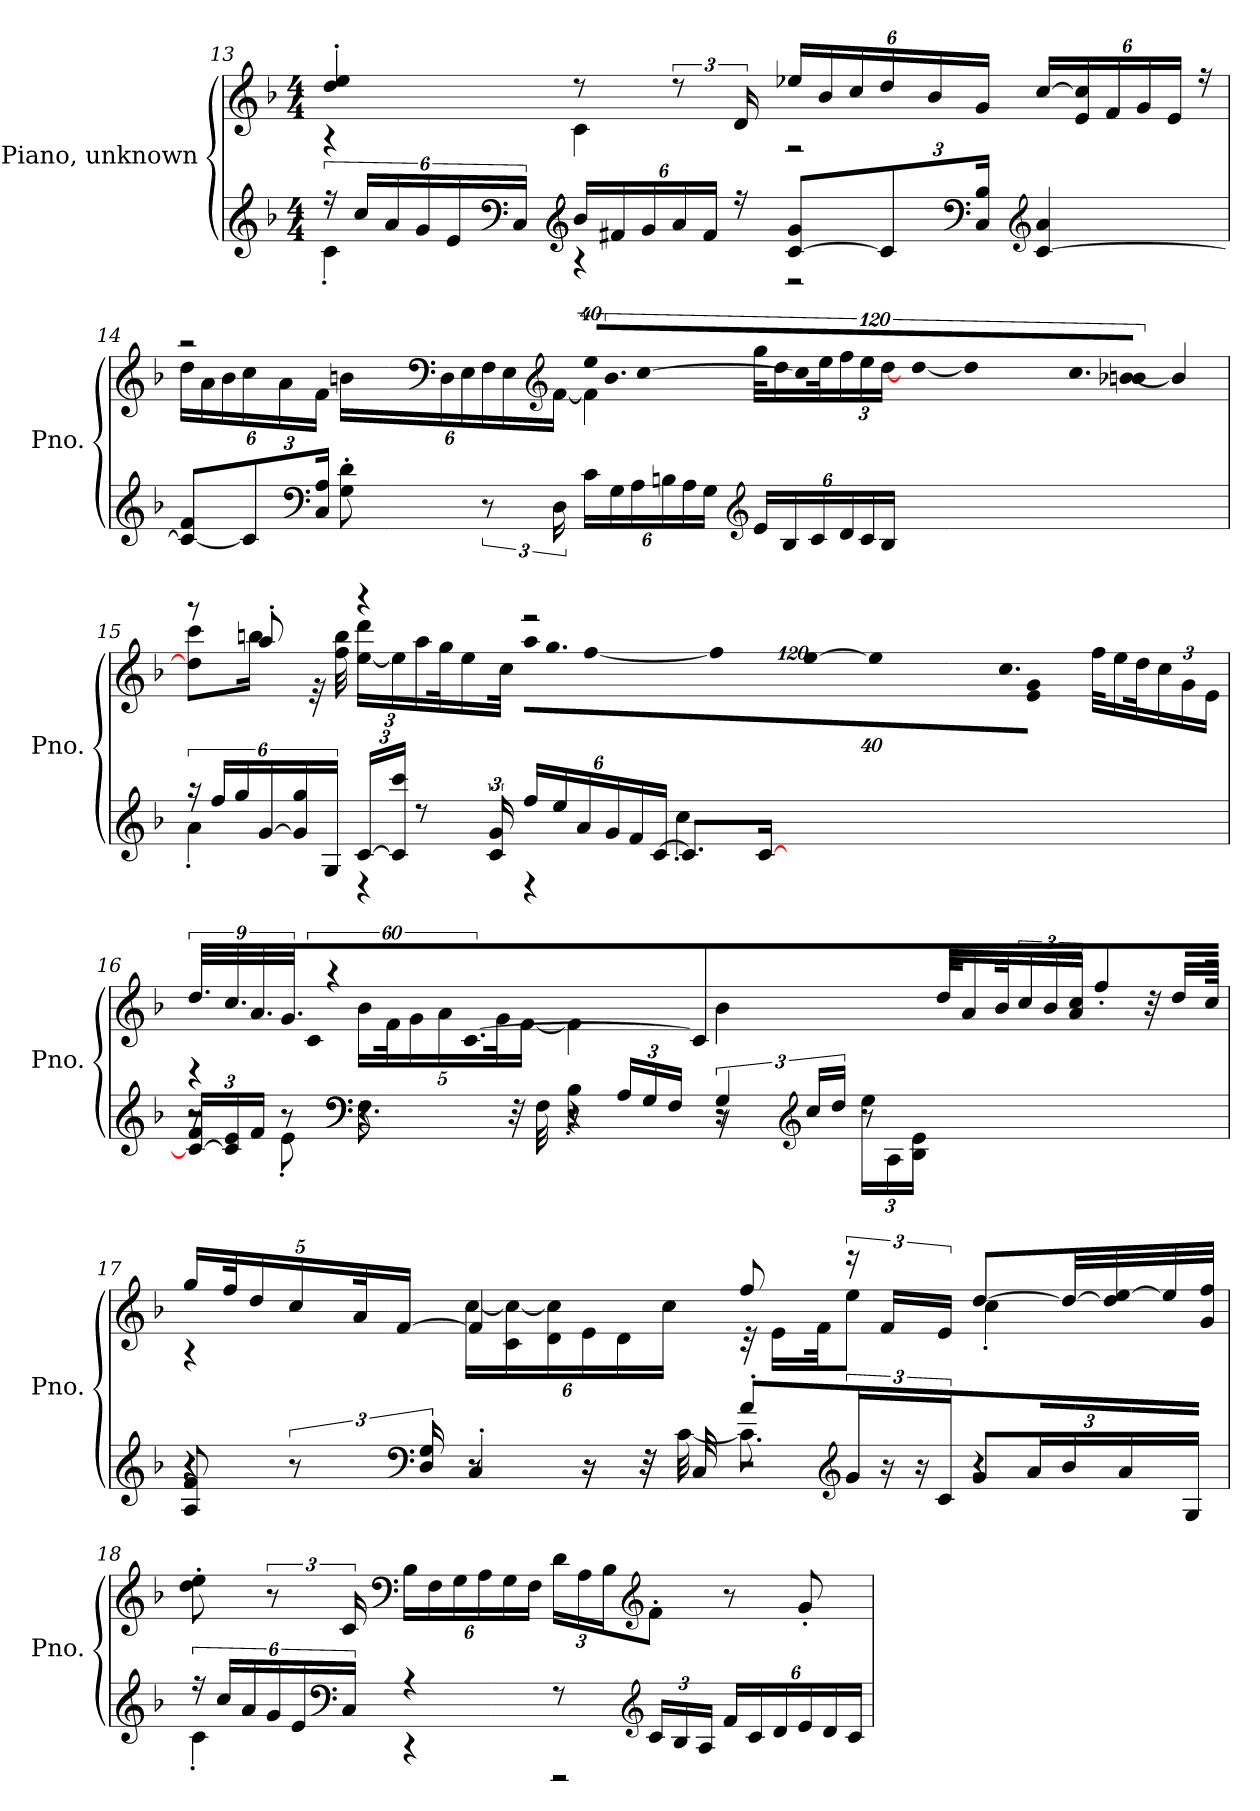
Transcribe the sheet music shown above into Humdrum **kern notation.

**kern	**kern
*part1	*part1
*staff2	*staff1
*I"Piano, unknown	*
*I'Pno.	*
!!LO:PB:g=z
*clefG2	*clefG2
*k[b-]	*k[b-]
*M4/4	*M4/4
=13	=13
*^	*^
24r	4c'\	4dd/' 4ee/'	4r
24cc/LL	.	.	.
24a/	.	.	.
*Xbrackettup	*	*	*
24g/	.	.	.
24e/	.	.	.
*clefF4	*	*	*
24C/JJ	.	.	.
*clefG2	*	*	*
24b-/LL	4r	8r	4c\
24f#X/	.	.	.
24g/	.	.	.
*brackettup	*	*	*
24a/	.	12r	.
24f#/JJ	.	.	.
24r	.	24d/	.
*	*	*Xbrackettup	*
[8c/ 8g/L	2r	24ee-X/LL	2r
.	.	24b-/	.
.	.	24cc/	.
*Xbrackettup	*	*	*
12c/]	.	24dd/	.
.	.	24b-/	.
*clefF4	*	*	*
24C/ 24B-/Jk	.	24g/JJ	.
*clefG2	*	*	*
[4c/ 4a/	.	[24cc/LL	.
.	.	24e/ 24cc/]	.
.	.	24f/	.
*	*	*brackettup	*
.	.	24g/	.
.	.	24e/JJ	.
.	.	24r	.
*v	*v	*	*
!!LO:LB:g=z	!!
=14	=14	=14
*	*	*Xbrackettup
8c/_ 8f/L	2r	24dd\LL
.	.	24a\
.	.	24b-\
12c/]	.	24cc\
.	.	24a\
*clefF4	*	*
24C/ 24A/Jk	.	24f\JJ
8G\' 8d\'	.	24bn\LL
*	*clefF4	*
.	.	24D\
.	.	24E\
*brackettup	*	*
12r	.	24F\
.	.	24E\
*	*clefG2	*
24D\	.	[24f\JJ
*Xbrackettup	*	*
!	!LO:N:vis=32	!
24c\LL	640%23ee/LLL	4f\]
!	!LO:N:vis=32.	!
.	1920%103b/	.
24G\	.	.
24A\	.	.
!	!LO:N:vis=64	!
.	[960%17cc/L	.
!	!LO:N:vis=64	!
.	960%17cc/]	.
!	!LO:N:vis=64	!
24Bn\	[960%17dd/	.
!	!LO:N:vis=64	!
.	960%17dd/J]	.
.	1920ryy	.
!	!LO:N:vis=32.	!
.	1920%103cc/	.
24A\	.	.
24G\JJ	.	.
!	!LO:N:vis=32	!
.	[640%23b-X/ 640%23bn/JJJ	.
*clefG2	*	*
24e/LL	.	32gg\KLL
.	4b-/]	.
.	.	16dd\
24B/	.	.
24c/	.	.
.	.	32ee\K
24d/	.	24ff\
24c/	.	24ee\
24B/JJ	.	[24dd\JJ
1920ryy	.	1920ryy
!!LO:LB:g=z	!!
=15	=15	=15
*brackettup	*	*
*^	*	*
24r	4a'\	8r	8dd\] 8ccc\L
24ff/LL	.	.	.
24gg/	.	.	.
*Xbrackettup	*	*	*
[24g/	.	8aa'/	16bbn\Jk
24g/] 24gg/	.	.	.
.	.	.	32r
24G/JJ	.	.	.
.	.	.	32ff\ 32bb\
*brackettup	*	*	*
[24c/LL	4r	4r	[24ee\ 24ddd\LL
24c/] 24ccc/JJ	.	.	24ee\]
8r	.	.	24aa\
.	.	.	32gg\K
.	.	.	16ee\
24c/ 24g/	.	.	.
.	.	.	32cc\JJk
*Xbrackettup	*	*	*
!	!	!	!LO:N:vis=32
24ff/LL	4r	2r	640%23aa\LLL
!	!	!	!LO:N:vis=32.
.	.	.	1920%103gg\
24ee/	.	.	.
24a/	.	.	.
!	!	!	!LO:N:vis=64
.	.	.	[960%17ff\L
!	!	!	!LO:N:vis=64
.	.	.	960%17ff\]
!	!	!	!LO:N:vis=64
24g/	.	.	[960%17ee\
!	!	!	!LO:N:vis=64
.	.	.	960%17ee\J]
.	.	.	1920ryy
!	!	!	!LO:N:vis=32.
.	.	.	1920%103cc\
24f/	.	.	.
[24c/JJ	.	.	.
!	!	!	!LO:N:vis=32
.	.	.	640%23e\ 640%23g\JJJ
8.c/L]	4cc'\	.	.
.	.	.	32ff\KLL
.	.	.	16ee\
.	.	.	32dd\K
.	.	.	24cc\
.	.	.	24g\
[16c/Jk	.	.	.
.	.	.	24e\JJ
1920ryy	1920ryy	1920ryy	.
!!LO:LB:g=z	!!
=16	=16	=16	=16
*	*^	*	*
*	*	*	*brackettup	*
24c/_ 24f/LL	8r	2r	36.dd/LLL	4r
24c/] 24e/	.	.	36.cc/	.
24f/JJ	.	.	36.a/	.
8r	8e'\	.	36.g/	.
!	!	!	!LO:N:vis=32	!
.	.	.	1920%53c/JJJ	.
!	!	!	!LO:N:vis=64	!
.	.	.	640%9r	.
.	.	.	[36.c/	.
*clefF4	*	*	*	*
*	*	*	*	*Xbrackettup
4r	8.F\	.	4c/]	20b-\LL
.	.	.	.	40f\K
.	.	.	.	20g\
.	.	.	.	20a\
.	.	.	.	40g\K
.	32r	.	.	.
.	.	.	.	[20f\JJ
.	32F\	.	.	.
8r	4B-'\	4r	32dd/KLL	4f\]
.	.	.	16a/	.
.	.	.	32b-/K	.
24A/LL	.	.	24cc/	.
24G/	.	.	24b-/	.
24F/JJ	.	.	24a/ 24cc/JJ	.
*brackettup	*	*	*	*
24r	8r	4G/	8ff'/	4b-\
*clefG2	*	*	*	*
24cc/LL	.	.	.	.
24dd/JJ	.	.	.	.
*	*Xbrackettup	*	*	*
8r	24ee\LL	.	32r	.
.	.	.	16dd/LL	.
.	24A\	.	.	.
.	24B-\ 24e\JJ	.	.	.
.	.	.	32cc/JJk	.
!!LO:LB:g=z	!!
=17	=17	=17	=17	=17
8A/ 8f/	4r	4r	20gg/LL	4r
.	.	.	40ff/K	.
.	.	.	20dd/	.
*brackettup	*	*	*	*
12r	.	.	20cc/	.
.	.	.	40a/K	.
.	.	.	[20f/JJ	.
*clefF4	*	*	*	*
24D/ 24G/	.	.	.	.
4C'/	8r	8r	4f/]	[24cc\LL
.	.	.	.	24c\ 24cc\_
.	.	.	.	24d\ 24cc\]
.	16r	16r	.	24e\
.	.	.	.	24d\
.	32r	32r	.	.
.	.	.	.	24cc\JJ
.	[32c\	32C/	.	.
8a'/L	8.c\]	2r	8ff/	32r
.	.	.	.	16e\LL
.	.	.	.	32f\JK
*clefG2	*	*	*	*
*	*	*	*brackettup	*
24g/Jk	.	.	24r	8ee\J
24r	.	.	24f/LL	.
.	16r	.	.	.
24c/	.	.	24e/JJ	.
*Xbrackettup	*	*	*	*
12g/L	4r	.	[8dd/L	4cc'\
24a/L	.	.	.	.
24b-/	.	.	32dd/LL_	.
.	.	.	32dd/] [32ee/	.
24a/	.	.	.	.
.	.	.	32ee/]	.
24G/JJ	.	.	.	.
.	.	.	32g/ 32ff/JJJ	.
*v	*v	*v	*	*
*	*v	*v
!!LO:LB:g=z
=18	=18
*brackettup	*
*^	*
24r	4c'\	8dd\' 8ee\'
24cc/LL	.	.
24a/	.	.
*Xbrackettup	*	*
24g/	.	12r
24e/	.	.
*clefF4	*	*
24C/JJ	.	24c/
*	*	*clefF4
*	*	*Xbrackettup
4r	4r	24B-\LL
.	.	24F\
.	.	24G\
.	.	24A\
.	.	24G\
.	.	24F\JJ
8r	2r	24d\LL
.	.	24A\
.	.	24B-\J
*clefG2	*	*clefG2
24c/LL	.	8f'\J
24B-/	.	.
24A/JJ	.	.
24f/LL	.	8r
24c/	.	.
24d/	.	.
24e/	.	8g'/
24d/	.	.
24c/JJ	.	.
*v	*v	*
=	=
*-	*-
